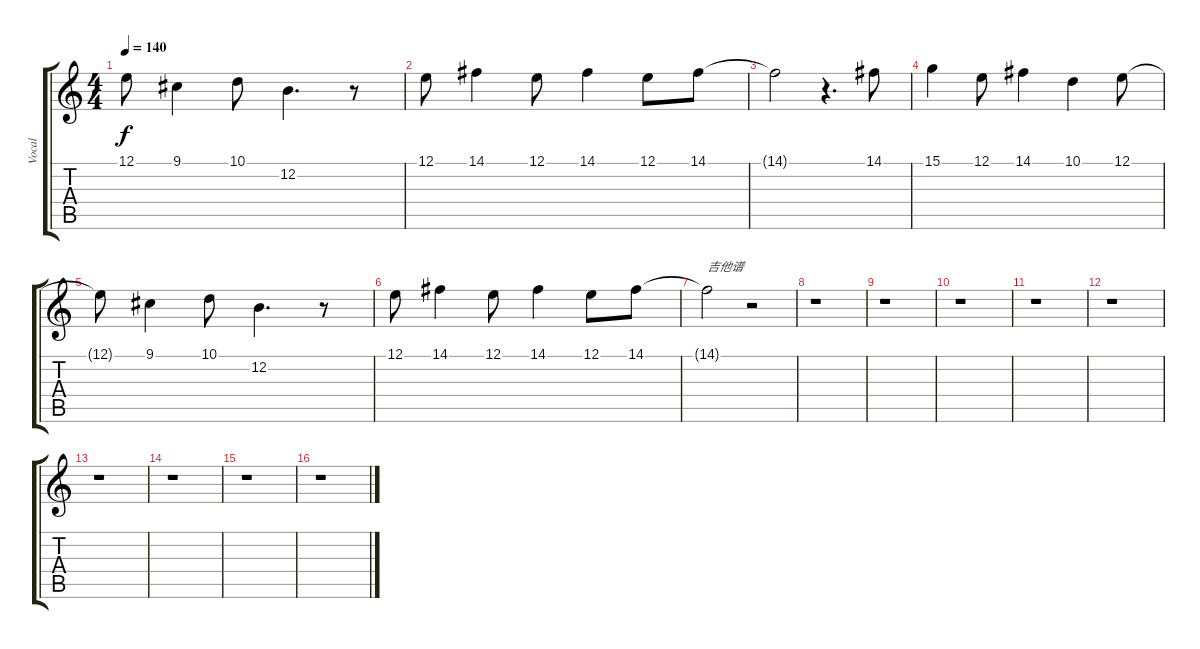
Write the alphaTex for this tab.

\track ("Vocal" "Vocal") {instrument flute}
\staff {score tabs}
\tuning (E4 B3 G3 D3 A2 E2) {hide}
\ts (4 4)
\tempo 140
\clef g2
\ks c
12.1{t}.8{dy f} 9.1.4 10.1.8 12.2.4{d} r.8 |
12.1.8 14.1.4 12.1.8 14.1.4 12.1.8 14.1.8 |
14.1{t}.2 r.4{d} 14.1.8 |
15.1.4 12.1.8 14.1.4 10.1.4 12.1.8 |
12.1{t}.8 9.1.4 10.1.8 12.2.4{d} r.8 |
12.1.8 14.1.4 12.1.8 14.1.4 12.1.8 14.1.8 |
14.1{t}.2{txt "吉他谱"} r.2 |
r.1 |
r.1 |
r.1 |
r.1 |
r.1 |
r.1 |
r.1 |
r.1 |
r.1
